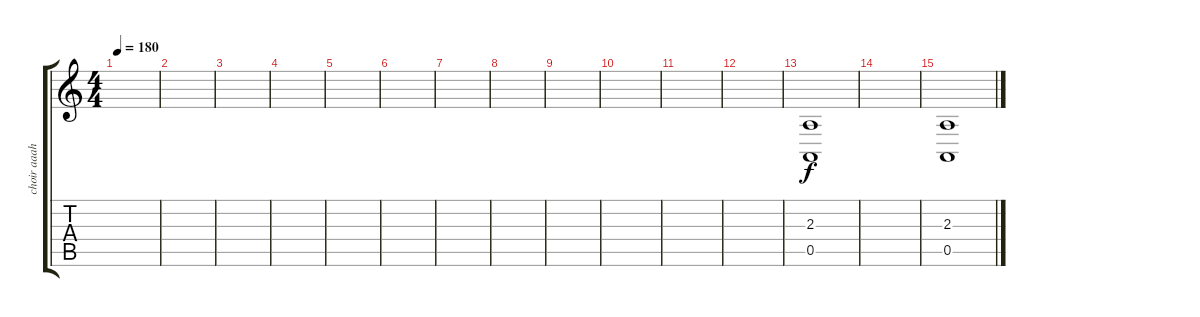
\track ("choir aaah" "choir aaah") {instrument choiraahs}
\staff {score tabs}
\tuning (E4 B3 G3 D3 A2 E2) {hide}
\ts (4 4)
\tempo 180
\clef g2
\ks c
|
|
|
|
|
|
|
|
|
|
|
|
(2.3 0.5).1 |
|
(2.3 0.5).1
